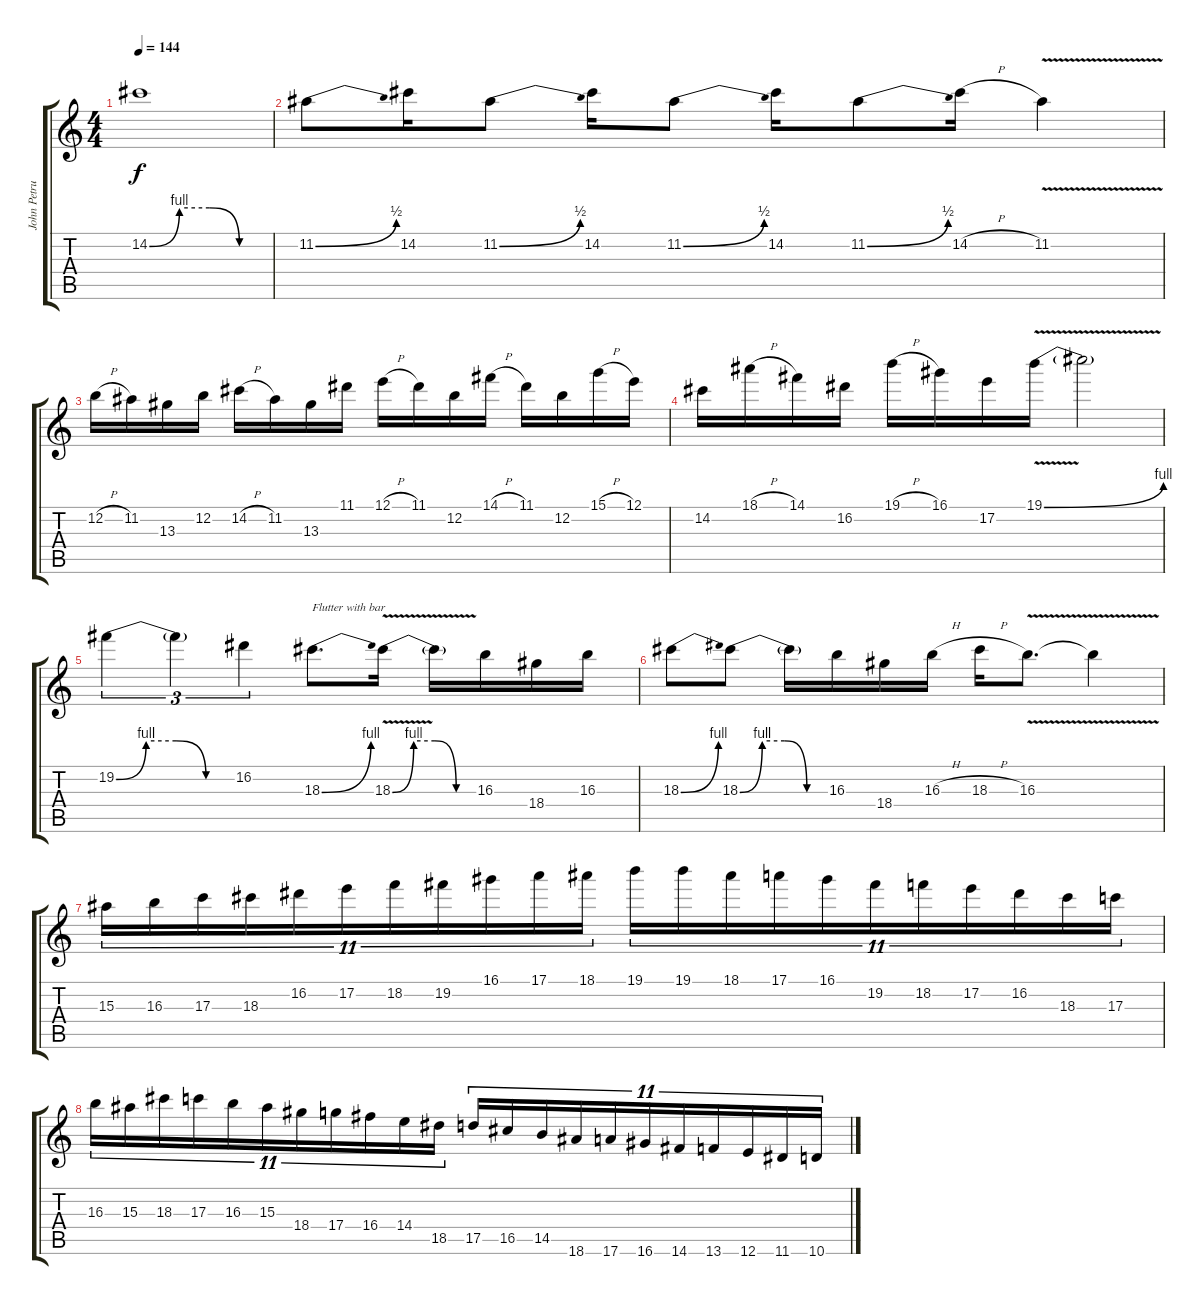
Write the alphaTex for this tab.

\track ("John Petrucci - guitar" "John Petru") {instrument distortionguitar}
\staff {score tabs}
\tuning (E4 B3 G3 D3 A2 E2) {hide}
\ts (4 4)
\tempo 144
\clef g2
\ks c
14.2{be (custom 0 0 15 4 30 4 45 0 60 0)}.1{dy f} |
11.2{be (bend 0 0 60 2)}.8 14.2.16 11.2{be (bend 0 0 60 2)}.8 14.2.16 11.2{be (bend 0 0 60 2)}.8 14.2.16 11.2{be (bend 0 0 60 2)}.8 14.2{h}.16 11.2{v}.4 |
12.2{h}.16 11.2.16 13.3.16 12.2.16 14.2{h}.16 11.2.16 13.3.16 11.1.16 12.1{h}.16 11.1.16 12.2.16 14.1{h}.16 11.1.16 12.2.16 15.1{h}.16 12.1.16 |
14.2.16 18.1{h}.16 14.1.16 16.2.16 19.1{h}.16 16.1.16 17.2.16 19.1{be (bend 0 0 60 4) v}.16 19.1{t}.2 |
19.2{be (custom 0 0 15 4 30 4 45 0 60 0)}.4{tu (3 2)} 19.2{t}.4{tu (3 2)} 16.2.4{tu (3 2)} 18.3{be (bend 0 0 60 4)}.8{d txt "Flutter with bar"} 18.3{be (custom 0 0 15 4 30 4 45 0 60 0) v}.16 18.3{t}.16 16.3.16 18.4.16 16.3.16 |
18.3{be (bend 0 0 60 4)}.8 18.3{be (custom 0 0 15 4 30 4 45 0 60 0)}.8 18.3{t}.16 16.3.16 18.4.16 16.3{h}.16 18.3{h}.16 16.3{v}.8{d} 16.3{t}.4 |
15.3.16{tu (11 8)} 16.3.16{tu (11 8)} 17.3.16{tu (11 8)} 18.3.16{tu (11 8)} 16.2.16{tu (11 8)} 17.2.16{tu (11 8)} 18.2.16{tu (11 8)} 19.2.16{tu (11 8)} 16.1.16{tu (11 8)} 17.1.16{tu (11 8)} 18.1.16{tu (11 8)} 19.1.16{tu (11 8)} 19.1.16{tu (11 8)} 18.1.16{tu (11 8)} 17.1.16{tu (11 8)} 16.1.16{tu (11 8)} 19.2.16{tu (11 8)} 18.2.16{tu (11 8)} 17.2.16{tu (11 8)} 16.2.16{tu (11 8)} 18.3.16{tu (11 8)} 17.3.16{tu (11 8)} |
16.3.16{tu (11 8)} 15.3.16{tu (11 8)} 18.3.16{tu (11 8)} 17.3.16{tu (11 8)} 16.3.16{tu (11 8)} 15.3.16{tu (11 8)} 18.4.16{tu (11 8)} 17.4.16{tu (11 8)} 16.4.16{tu (11 8)} 14.4.16{tu (11 8)} 18.5.16{tu (11 8)} 17.5.16{tu (11 8)} 16.5.16{tu (11 8)} 14.5.16{tu (11 8)} 18.6.16{tu (11 8)} 17.6.16{tu (11 8)} 16.6.16{tu (11 8)} 14.6.16{tu (11 8)} 13.6.16{tu (11 8)} 12.6.16{tu (11 8)} 11.6.16{tu (11 8)} 10.6.16{tu (11 8)}
